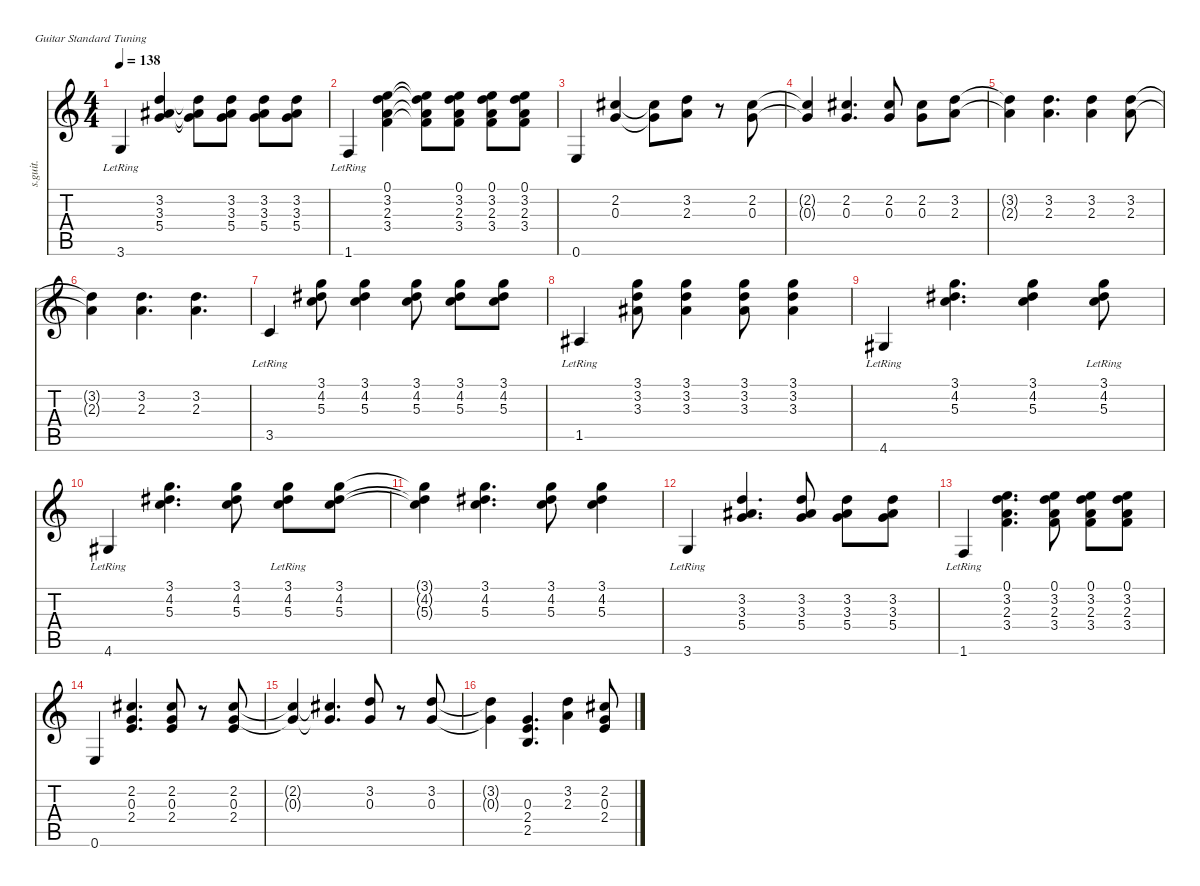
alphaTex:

\defaultSystemsLayout 4
\hideDynamics
\bracketExtendMode nobrackets
\otherSystemsTrackNameOrientation horizontal
\track ("Guitar 2 (Rhythm)" "s.guit.") {instrument acousticguitarsteel}
\staff {score tabs}
\tuning (E4 B3 G3 D3 A2 E2)
\ts (4 4)
\tempo 138
\clef g2
\ks c
3.6{lr}.4{dy f beam Up} (3.2 3.3{acc #} 5.4).4{beam Up} (3.2{t} 3.3{t acc #} 5.4{t}).8{beam Down} (3.2 3.3{acc #} 5.4).8{beam Down} (3.2 3.3{acc #} 5.4).8{beam Down} (3.2 3.3{acc #} 5.4).8{beam Down} |
1.6{lr}.4{beam Up} (0.1 3.2 2.3 3.4).4{beam Down} (0.1{t} 3.2{t} 2.3{t} 3.4{t}).8{beam Down} (0.1 3.2 2.3 3.4).8{beam Down} (0.1 3.2 2.3 3.4).8{beam Down} (0.1 3.2 2.3 3.4).8{beam Down} |
0.6.4{beam Up} (2.2{acc #} 0.3).4{beam Up} (2.2{t acc #} 0.3{t}).8{beam Down} (3.2 2.3).8{dy fff beam Down} r.8{beam Down} (2.2{acc #} 0.3).8{dy f beam Up} |
(2.2{t acc #} 0.3{t}).4{beam Up} (2.2{acc #} 0.3).4{d beam Up} (2.2{acc #} 0.3).8{beam Up} (2.2{acc #} 0.3).8{beam Down} (3.2 2.3).8{beam Down} |
(3.2{t} 2.3{t}).4{beam Down} (3.2 2.3).4{d beam Down} (3.2 2.3).4{beam Down} (3.2 2.3).8{beam Down} |
(3.2{t} 2.3{t}).4{beam Down} (3.2 2.3).4{d beam Down} (3.2 2.3).4{d beam Down} |
3.5{lr}.4{beam Up} (3.1 4.2{acc #} 5.3).8{beam Down} (3.1 4.2{acc #} 5.3).4{beam Down} (3.1 4.2{acc #} 5.3).8{beam Down} (3.1 4.2{acc #} 5.3).8{beam Down} (3.1 4.2{acc #} 5.3).8{beam Down} |
1.5{lr acc #}.4{beam Up} (3.1 3.2 3.3{acc #}).8{beam Down} (3.1 3.2 3.3{acc #}).4{beam Down} (3.1 3.2 3.3{acc #}).8{beam Down} (3.1 3.2 3.3{acc #}).4{beam Down} |
4.6{lr acc #}.4{beam Up} (3.1 4.2{acc #} 5.3).4{d beam Down} (3.1 4.2{acc #} 5.3).4{beam Down} (3.1{lr} 4.2{lr acc #} 5.3{lr}).8{beam Down} |
4.6{lr acc #}.4{beam Up} (3.1 4.2{acc #} 5.3).4{d beam Down} (3.1 4.2{acc #} 5.3).8{beam Down} (3.1{lr} 4.2{lr acc #} 5.3{lr}).8{beam Down} (3.1 4.2{acc #} 5.3).8{beam Down} |
(3.1{t} 4.2{t acc #} 5.3{t}).4{beam Down} (3.1 4.2{acc #} 5.3).4{d beam Down} (3.1 4.2{acc #} 5.3).8{beam Down} (3.1 4.2{acc #} 5.3).4{beam Down} |
3.6{lr}.4{beam Up} (3.2 3.3{acc #} 5.4).4{d beam Up} (3.2 3.3{acc #} 5.4).8{beam Up} (3.2 3.3{acc #} 5.4).8{beam Down} (3.2 3.3{acc #} 5.4).8{beam Down} |
1.6{lr}.4{beam Up} (0.1 3.2 2.3 3.4).4{d dy mp beam Down} (0.1 3.2 2.3 3.4).8{beam Down} (0.1 3.2 2.3 3.4).8{beam Down} (0.1 3.2 2.3 3.4).8{beam Down} |
0.6.4{dy f beam Up} (2.2{acc #} 0.3 2.4).4{d beam Up} (2.2{acc #} 0.3 2.4).8{dy fff beam Up} r.8{beam Up} (2.2{acc #} 0.3 2.4).8{dy f beam Up} |
(2.2{t acc #} 0.3{t}).4{beam Up} (2.2{t acc #} 0.3{t}).4{d beam Up} (3.2 0.3).8{beam Up} r.8{beam Up} (3.2 0.3).8{beam Up} |
(3.2{t} 0.3{t}).4{beam Down} (0.3 2.4 2.5).4{d beam Up} (3.2 2.3).4{beam Down} (2.2{acc #} 0.3 2.4).8{beam Up}
